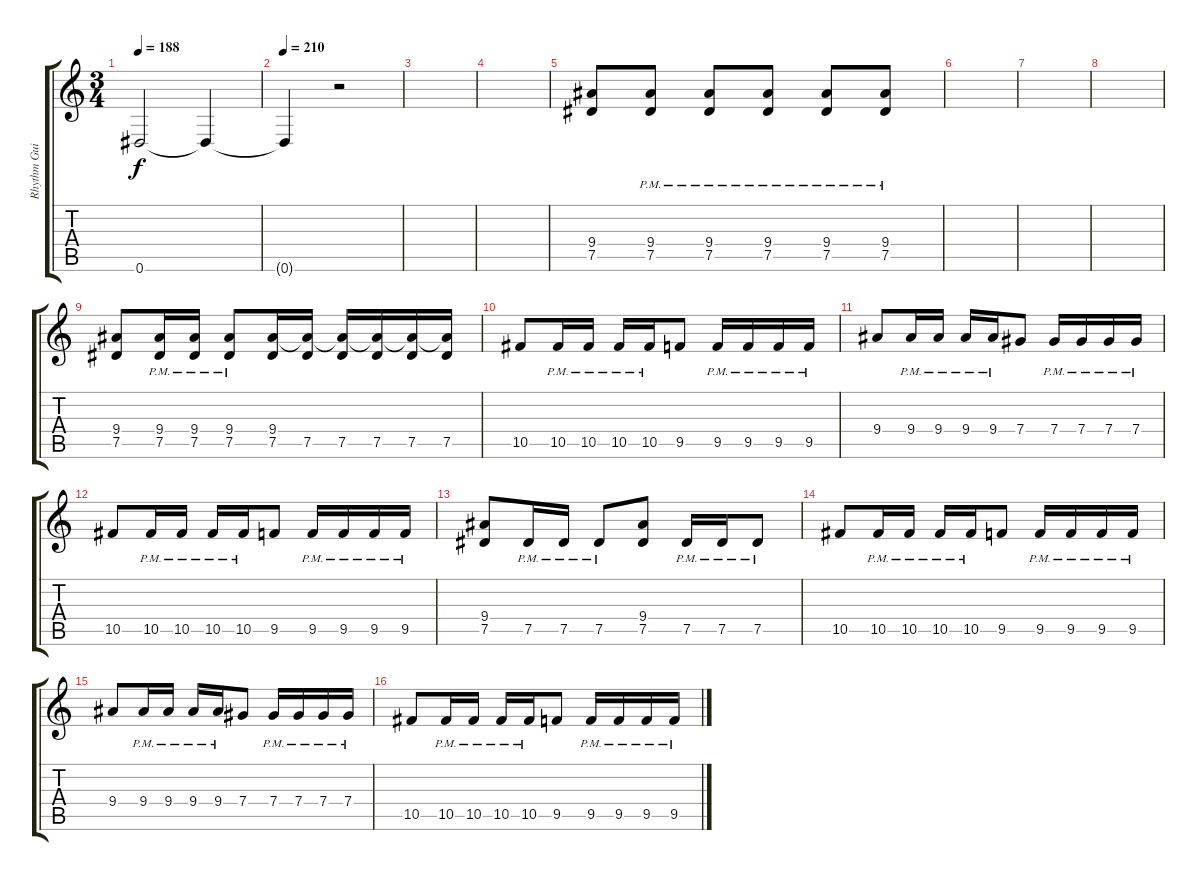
\track ("Rhythm Guitar" "Rhythm Gui") {instrument overdrivenguitar}
\staff {score tabs}
\tuning (Eb4 Bb3 Gb3 Db3 Ab2 Eb2) {hide}
\ts (3 4)
\tempo 188
\clef g2
\ks c
0.6.2{dy f} 0.6{t}.4 |
\tempo 210
0.6{t}.4 r.2 |
|
|
(9.4 7.5).8 (9.4{pm} 7.5{pm}).8 (9.4{pm} 7.5{pm}).8 (9.4{pm} 7.5{pm}).8 (9.4{pm} 7.5{pm}).8 (9.4{pm} 7.5{pm}).8 |
|
|
|
(9.4 7.5).8 (9.4{pm} 7.5{pm}).16 (9.4{pm} 7.5{pm}).16 (9.4{pm} 7.5{pm}).8 (9.4 7.5).16 (9.4{t} 7.5).16 (9.4{t} 7.5).16 (9.4{t} 7.5).16 (9.4{t} 7.5).16 (9.4{t} 7.5).16 |
10.5.8 10.5{pm}.16 10.5{pm}.16 10.5{pm}.16 10.5{pm}.16 9.5.8 9.5{pm}.16 9.5{pm}.16 9.5{pm}.16 9.5{pm}.16 |
9.4.8 9.4{pm}.16 9.4{pm}.16 9.4{pm}.16 9.4{pm}.16 7.4.8 7.4{pm}.16 7.4{pm}.16 7.4{pm}.16 7.4{pm}.16 |
10.5.8 10.5{pm}.16 10.5{pm}.16 10.5{pm}.16 10.5{pm}.16 9.5.8 9.5{pm}.16 9.5{pm}.16 9.5{pm}.16 9.5{pm}.16 |
(9.4 7.5).8 7.5{pm}.16 7.5{pm}.16 7.5{pm}.8 (9.4 7.5).8 7.5{pm}.16 7.5{pm}.16 7.5{pm}.8 |
10.5.8 10.5{pm}.16 10.5{pm}.16 10.5{pm}.16 10.5{pm}.16 9.5.8 9.5{pm}.16 9.5{pm}.16 9.5{pm}.16 9.5{pm}.16 |
9.4.8 9.4{pm}.16 9.4{pm}.16 9.4{pm}.16 9.4{pm}.16 7.4.8 7.4{pm}.16 7.4{pm}.16 7.4{pm}.16 7.4{pm}.16 |
10.5.8 10.5{pm}.16 10.5{pm}.16 10.5{pm}.16 10.5{pm}.16 9.5.8 9.5{pm}.16 9.5{pm}.16 9.5{pm}.16 9.5{pm}.16
